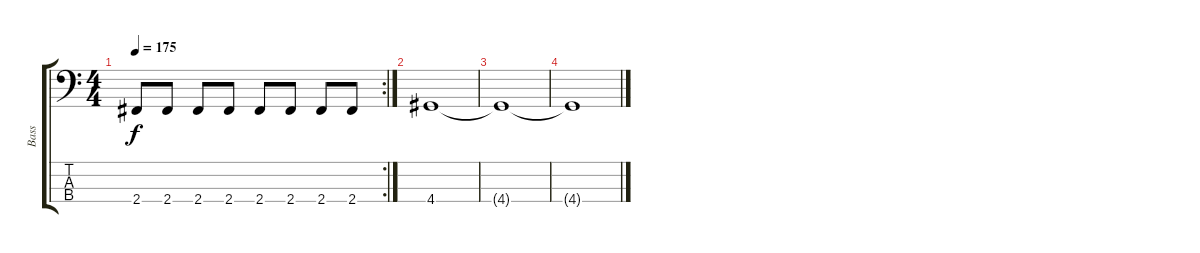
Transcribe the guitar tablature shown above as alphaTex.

\track ("Bass" "Bass") {instrument electricbasspick}
\staff {score tabs}
\tuning (G2 D2 A1 E1) {hide}
\rc 2
\ts (4 4)
\tempo 175
\clef f4
\ks c
2.4.8{dy f} 2.4.8 2.4.8 2.4.8 2.4.8 2.4.8 2.4.8 2.4.8 |
4.4.1 |
4.4{t}.1 |
4.4{t}.1
